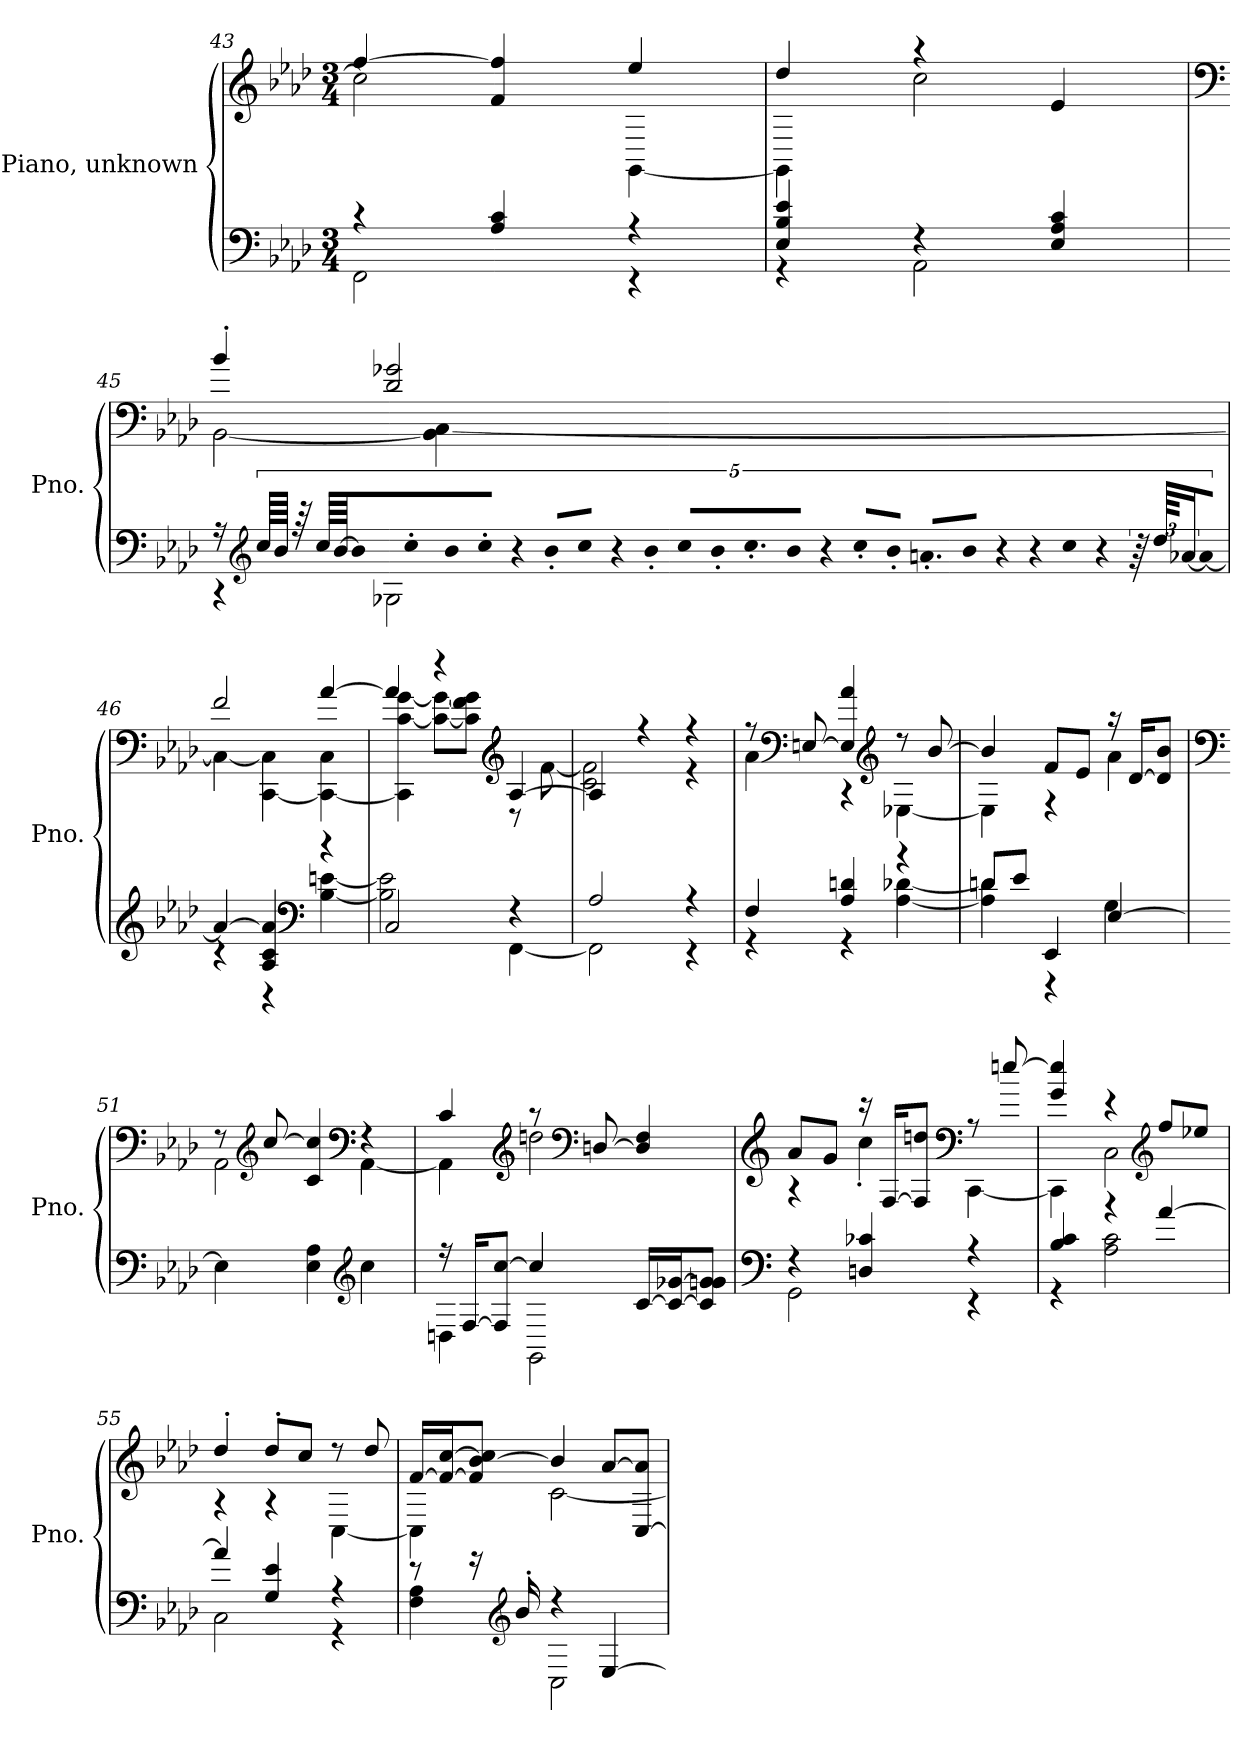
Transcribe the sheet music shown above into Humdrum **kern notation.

**kern	**kern
*part1	*part1
*staff2	*staff1
*I"Piano, unknown	*
*I'Pno.	*
!!LO:PB:g=z
*clefF4	*clefG2
*k[b-e-a-d-]	*k[b-e-a-d-]
*M3/4	*M3/4
=43	=43
*^	*^
4r	2FF\	[4ff/	2cc\]
4A-/ 4c/	.	4f/ 4ff/]	.
4r	4r	4ee-/	[4GG\
=44	=44	=44	=44
4E-/ 4B-/ 4e-/	4r	4dd-/	4GG\]
4r	2AA-\	4r	2cc\
4E-/ 4A-/ 4c/	.	4e-/	.
!!LO:LB:g=z	!!
=45	=45	=45	=45
*	*	*clefF4	*
16r	4r	4b-'/	[2BB-\
*clefG2	*	*	*
80cc/LLLL	.	.	.
80b-/JJJJ	.	.	.
80r	.	.	.
80cc/LLLL	.	.	.
[80b-/	.	.	.
64b-/]	.	.	.
64cc'/	.	.	.
64b-/	.	.	.
64cc'/JJJJ	.	.	.
128r	.	.	.
64b-'/LLLL	.	.	.
128cc/JJJJk	.	.	.
64r	.	.	.
64b-'/	.	.	.
32cc/LLL	2G-X\	2d-/ 2g-X/	.
32b-'/	.	.	.
64.cc'/L	.	.	.
128b-/JJJJk	.	.	.
64r	.	.	.
64cc'/KKKL	.	.	.
8b-'/J	.	.	.
32.an'/LLL	.	.	4BB-\] [4C\
64b-/JJJk	.	.	.
64r	.	.	.
128r	.	.	.
128cc/	.	.	.
32r	.	.	.
96r	.	.	.
96dd-/KKLL	.	.	.
[24a-X/	.	.	.
16a-/JJ_	.	.	.
!!LO:LB:g=z	!!
=46	=46	=46	=46
4a-/_	4r	2f/	4C\_
4A-/ 4c/ 4a-/]	4r	.	[4CC\ 4C\]
*clefF4	*	*	*
4r	[4B-\ [4en\	[4a-/	4CC\_ 4C\
=47	=47	=47	=47
2C/	2B-\] 2e\]	4a-/]	4CC\] [4c\ [4g\
.	.	4r	8c\_ 8g\_L
.	.	.	8c\] 8f\ 8g\]J
*	*	*clefG2	*
4r	[4FF\	[4A-/	8r
.	.	.	[8f\
=48	=48	=48	=48
2A-/	2FF\]	4A-/]	2c\ 2f\]
.	.	4r	.
4r	4r	4r	4r
=49	=49	=49	=49
4F/	4r	8r	4a-\
*	*	*clefF4	*
.	.	[8En/	.
4A-/ 4dn/	4r	4E/] 4a-/	4r
*	*	*clefG2	*
4r	[4A-\ [4d-X\	8r	[4E-X\
.	.	[8b-/	.
=50	=50	=50	=50
8dn/L	4A-\] 4d-\]	4b-/]	4E-\]
8e-/J	.	.	.
4EE-/	4r	8f/L	4r
.	.	8e-/J	.
[4E-/	4G\	16r	4a-\
.	.	[16d-/KL	.
.	.	8d-/] 8b-/J	.
*v	*v	*	*
!!LO:LB:g=z	!!
=51	=51	=51
*	*clefF4	*
4E-\]	8r	2AA-\
*	*clefG2	*
.	[8cc/	.
4E-\ 4A-\	4c/ 4cc/]	.
*clefG2	*clefF4	*
4cc\	4r	[4AA-\
=52	=52	=52
*^	*	*
16r	4Dn\	4c/	4AA-\]
[16F/KL	.	.	.
8F/] [8cc/J	.	.	.
*	*	*clefG2	*
4cc/]	2GG\	8r	2ddn\
*	*	*clefF4	*
.	.	[8Dn/	.
[16c/LL	.	4D/] 4F/	.
16c/_ [16g-X/J	.	.	.
8c/] 8g-/] 8gn/J	.	.	.
=53	=53	=53	=53
*clefF4	*	*clefG2	*
4r	2GG\	8a-/L	4r
.	.	8g/J	.
4Dn/ 4c-X/	.	16r	4cc'\
.	.	[16F/KL	.
.	.	8F/] 8ddn/J	.
*	*	*clefF4	*
4r	4r	8r	[4CC\
.	.	[8een/	.
!!LO:LB:g=z	!!
=54	=54	=54	=54
4B-/ 4c/	4r	4g/ 4ee/]	4CC\]
4r	2A-\ 2c\	4r	2C\
*	*	*clefG2	*
[4a-/	.	8ff/L	.
.	.	8ee-X/J	.
=55	=55	=55	=55
4a-/]	2C\	4dd-'/	4r
4G/ 4e-/	.	8dd-'/L	4r
.	.	8cc/J	.
4r	4r	8r	[4C\
.	.	8dd-/	.
=56	=56	=56	=56
8r	4F\ 4A-\	[16f/LL	4C\]
.	.	16f/_ [16cc/J	.
16r	.	8f/] [8b-/ 8cc/]J	.
*clefG2	*	*	*
16b-'/	.	.	.
4r	2C\	4b-/]	[2c\
[4E-/	.	[8a-/L	.
.	.	[8C/ 8a-/]J	.
*v	*v	*	*
*	*v	*v
=	=
*-	*-
